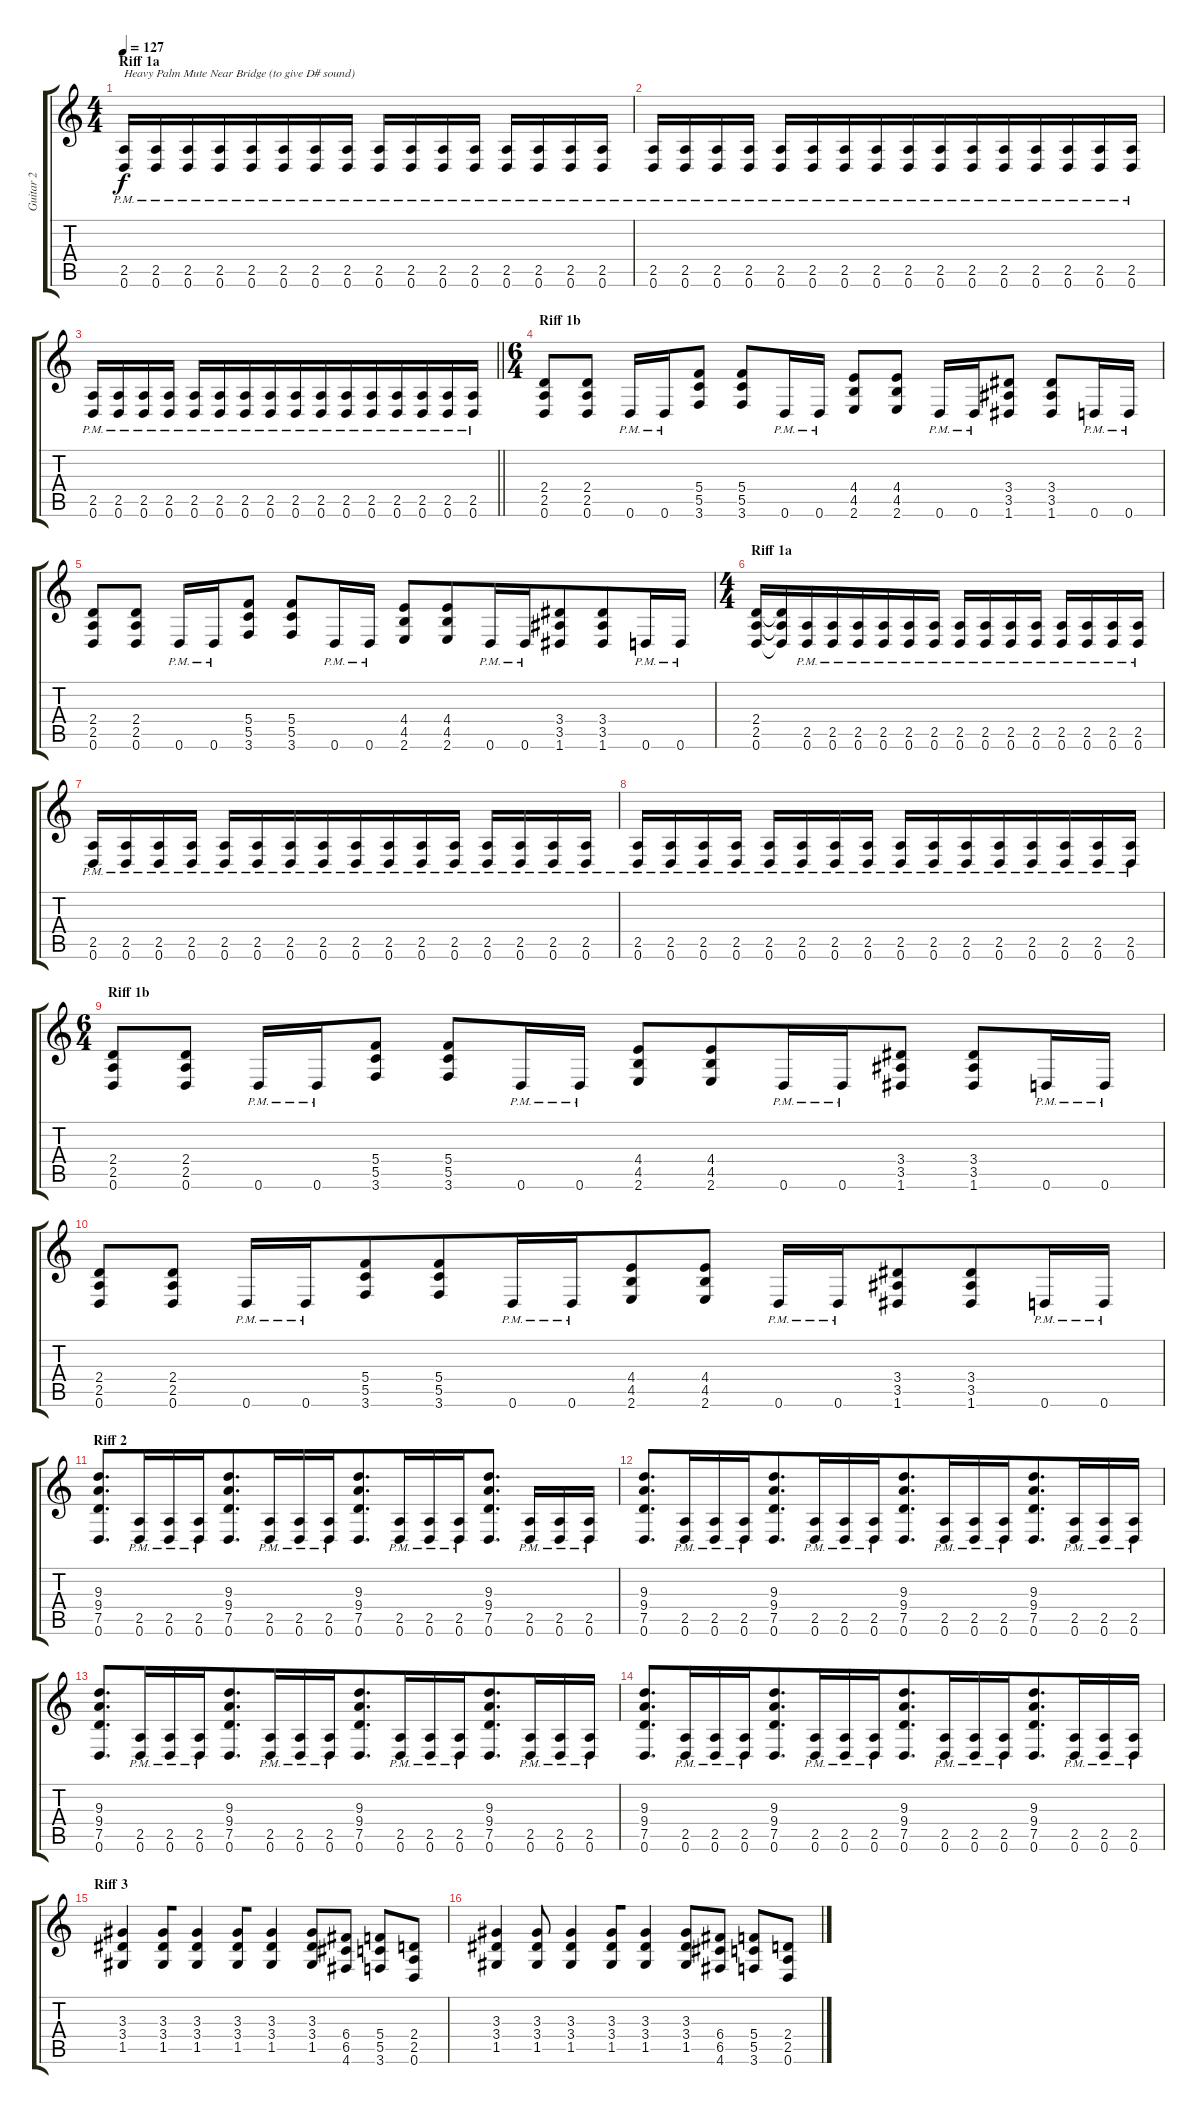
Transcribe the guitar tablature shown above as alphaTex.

\track ("Guitar 2" "Guitar 2") {instrument distortionguitar}
\staff {score tabs}
\tuning (D4 A3 F3 C3 G2 D2) {hide}
\ts (4 4)
\section ("" "Riff 1a")
\tempo 127
\clef g2
\ks c
(2.5{pm} 0.6{pm}).16{txt "Heavy Palm Mute Near Bridge (to give D# sound)" dy f instrument distortionguitar beam merge} (2.5{pm} 0.6{pm}).16 (2.5{pm} 0.6{pm}).16 (2.5{pm} 0.6{pm}).16{beam merge} (2.5{pm} 0.6{pm}).16 (2.5{pm} 0.6{pm}).16{beam merge} (2.5{pm} 0.6{pm}).16 (2.5{pm} 0.6{pm}).16 (2.5{pm} 0.6{pm}).16{beam merge} (2.5{pm} 0.6{pm}).16 (2.5{pm} 0.6{pm}).16{beam merge} (2.5{pm} 0.6{pm}).16 (2.5{pm} 0.6{pm}).16 (2.5{pm} 0.6{pm}).16{beam merge} (2.5{pm} 0.6{pm}).16 (2.5{pm} 0.6{pm}).16 |
(2.5{pm} 0.6{pm}).16{beam merge} (2.5{pm} 0.6{pm}).16{beam merge} (2.5{pm} 0.6{pm}).16{beam merge} (2.5{pm} 0.6{pm}).16 (2.5{pm} 0.6{pm}).16{beam merge} (2.5{pm} 0.6{pm}).16 (2.5{pm} 0.6{pm}).16 (2.5{pm} 0.6{pm}).16{beam merge} (2.5{pm} 0.6{pm}).16{beam merge} (2.5{pm} 0.6{pm}).16 (2.5{pm} 0.6{pm}).16{beam merge} (2.5{pm} 0.6{pm}).16{beam merge} (2.5{pm} 0.6{pm}).16{beam merge} (2.5{pm} 0.6{pm}).16 (2.5{pm} 0.6{pm}).16{beam merge} (2.5{pm} 0.6{pm}).16 |
\barLineRight lightlight
(2.5{pm} 0.6{pm}).16{beam merge} (2.5{pm} 0.6{pm}).16{beam merge} (2.5{pm} 0.6{pm}).16{beam merge} (2.5{pm} 0.6{pm}).16 (2.5{pm} 0.6{pm}).16 (2.5{pm} 0.6{pm}).16{beam merge} (2.5{pm} 0.6{pm}).16 (2.5{pm} 0.6{pm}).16{beam merge} (2.5{pm} 0.6{pm}).16{beam merge} (2.5{pm} 0.6{pm}).16{beam merge} (2.5{pm} 0.6{pm}).16 (2.5{pm} 0.6{pm}).16{beam merge} (2.5{pm} 0.6{pm}).16{beam merge} (2.5{pm} 0.6{pm}).16{beam merge} (2.5{pm} 0.6{pm}).16{beam merge} (2.5{pm} 0.6{pm}).16 |
\ts (6 4)
\section ("" "Riff 1b")
(2.4 2.5 0.6).8 (2.4 2.5 0.6).8 0.6{pm}.16 0.6{pm}.16 (5.4 5.5 3.6).8 (5.4 5.5 3.6).8 0.6{pm}.16 0.6{pm}.16 (4.4 4.5 2.6).8 (4.4 4.5 2.6).8 0.6{pm}.16 0.6{pm}.16 (3.4 3.5 1.6).8 (3.4 3.5 1.6).8 0.6{pm}.16 0.6{pm}.16 |
(2.4 2.5 0.6).8 (2.4 2.5 0.6).8 0.6{pm}.16 0.6{pm}.16{beam merge} (5.4 5.5 3.6).8 (5.4 5.5 3.6).8{beam merge} 0.6{pm}.16 0.6{pm}.16 (4.4 4.5 2.6).8{beam merge} (4.4 4.5 2.6).8{beam merge} 0.6{pm}.16{beam merge} 0.6{pm}.16 (3.4 3.5 1.6).8{beam merge} (3.4 3.5 1.6).8{beam merge} 0.6{pm}.16{beam merge} 0.6{pm}.16 |
\ts (4 4)
\section ("" "Riff 1a")
(2.4 2.5 0.6).16 (2.4{t} 2.5{t} 0.6{t}).16 (2.5{pm} 0.6{pm}).16{beam merge} (2.5{pm} 0.6{pm}).16{beam merge} (2.5{pm} 0.6{pm}).16{beam merge} (2.5{pm} 0.6{pm}).16 (2.5{pm} 0.6{pm}).16{beam merge} (2.5{pm} 0.6{pm}).16 (2.5{pm} 0.6{pm}).16{beam merge} (2.5{pm} 0.6{pm}).16{beam merge} (2.5{pm} 0.6{pm}).16{beam merge} (2.5{pm} 0.6{pm}).16 (2.5{pm} 0.6{pm}).16 (2.5{pm} 0.6{pm}).16 (2.5{pm} 0.6{pm}).16 (2.5{pm} 0.6{pm}).16 |
(2.5{pm} 0.6{pm}).16 (2.5{pm} 0.6{pm}).16{beam merge} (2.5{pm} 0.6{pm}).16{beam merge} (2.5{pm} 0.6{pm}).16 (2.5{pm} 0.6{pm}).16 (2.5{pm} 0.6{pm}).16 (2.5{pm} 0.6{pm}).16 (2.5{pm} 0.6{pm}).16{beam merge} (2.5{pm} 0.6{pm}).16{beam merge} (2.5{pm} 0.6{pm}).16{beam merge} (2.5{pm} 0.6{pm}).16 (2.5{pm} 0.6{pm}).16 (2.5{pm} 0.6{pm}).16 (2.5{pm} 0.6{pm}).16 (2.5{pm} 0.6{pm}).16{beam merge} (2.5{pm} 0.6{pm}).16 |
(2.5{pm} 0.6{pm}).16 (2.5{pm} 0.6{pm}).16{beam merge} (2.5{pm} 0.6{pm}).16 (2.5{pm} 0.6{pm}).16 (2.5{pm} 0.6{pm}).16 (2.5{pm} 0.6{pm}).16{beam merge} (2.5{pm} 0.6{pm}).16 (2.5{pm} 0.6{pm}).16 (2.5{pm} 0.6{pm}).16{beam merge} (2.5{pm} 0.6{pm}).16 (2.5{pm} 0.6{pm}).16 (2.5{pm} 0.6{pm}).16{beam merge} (2.5{pm} 0.6{pm}).16 (2.5{pm} 0.6{pm}).16 (2.5{pm} 0.6{pm}).16 (2.5{pm} 0.6{pm}).16 |
\ts (6 4)
\section ("" "Riff 1b")
(2.4 2.5 0.6).8{beam merge} (2.4 2.5 0.6).8 0.6{pm}.16{beam merge} 0.6{pm}.16{beam merge} (5.4 5.5 3.6).8 (5.4 5.5 3.6).8 0.6{pm}.16 0.6{pm}.16 (4.4 4.5 2.6).8{beam merge} (4.4 4.5 2.6).8{beam merge} 0.6{pm}.16{beam merge} 0.6{pm}.16 (3.4 3.5 1.6).8 (3.4 3.5 1.6).8{beam merge} 0.6{pm}.16 0.6{pm}.16 |
(2.4 2.5 0.6).8{beam merge} (2.4 2.5 0.6).8 0.6{pm}.16{beam merge} 0.6{pm}.16 (5.4 5.5 3.6).8{beam merge} (5.4 5.5 3.6).8 0.6{pm}.16 0.6{pm}.16{beam merge} (4.4 4.5 2.6).8 (4.4 4.5 2.6).8 0.6{pm}.16 0.6{pm}.16{beam merge} (3.4 3.5 1.6).8{beam merge} (3.4 3.5 1.6).8{beam merge} 0.6{pm}.16{beam merge} 0.6{pm}.16 |
\section ("" "Riff 2")
(9.3 9.4 7.5 0.6).8{d} (2.5{pm} 0.6{pm}).16{beam merge} (2.5{pm} 0.6{pm}).16{beam merge} (2.5{pm} 0.6{pm}).16{beam merge} (9.3 9.4 7.5 0.6).8{d beam merge} (2.5{pm} 0.6{pm}).16 (2.5{pm} 0.6{pm}).16{beam merge} (2.5{pm} 0.6{pm}).16{beam merge} (9.3 9.4 7.5 0.6).8{d beam merge} (2.5{pm} 0.6{pm}).16{beam merge} (2.5{pm} 0.6{pm}).16{beam merge} (2.5{pm} 0.6{pm}).16{beam merge} (9.3 9.4 7.5 0.6).8{d} (2.5{pm} 0.6{pm}).16 (2.5{pm} 0.6{pm}).16{beam merge} (2.5{pm} 0.6{pm}).16 |
(9.3 9.4 7.5 0.6).8{d beam merge} (2.5{pm} 0.6{pm}).16{beam merge} (2.5{pm} 0.6{pm}).16{beam merge} (2.5{pm} 0.6{pm}).16{beam merge} (9.3 9.4 7.5 0.6).8{d beam merge} (2.5{pm} 0.6{pm}).16{beam merge} (2.5{pm} 0.6{pm}).16 (2.5{pm} 0.6{pm}).16{beam merge} (9.3 9.4 7.5 0.6).8{d beam merge} (2.5{pm} 0.6{pm}).16{beam merge} (2.5{pm} 0.6{pm}).16{beam merge} (2.5{pm} 0.6{pm}).16{beam merge} (9.3 9.4 7.5 0.6).8{d beam merge} (2.5{pm} 0.6{pm}).16{beam merge} (2.5{pm} 0.6{pm}).16{beam merge} (2.5{pm} 0.6{pm}).16 |
(9.3 9.4 7.5 0.6).8{d} (2.5{pm} 0.6{pm}).16{beam merge} (2.5{pm} 0.6{pm}).16 (2.5{pm} 0.6{pm}).16{beam merge} (9.3 9.4 7.5 0.6).8{d beam merge} (2.5{pm} 0.6{pm}).16{beam merge} (2.5{pm} 0.6{pm}).16 (2.5{pm} 0.6{pm}).16{beam merge} (9.3 9.4 7.5 0.6).8{d beam merge} (2.5{pm} 0.6{pm}).16{beam merge} (2.5{pm} 0.6{pm}).16{beam merge} (2.5{pm} 0.6{pm}).16{beam merge} (9.3 9.4 7.5 0.6).8{d beam merge} (2.5{pm} 0.6{pm}).16{beam merge} (2.5{pm} 0.6{pm}).16{beam merge} (2.5{pm} 0.6{pm}).16 |
(9.3 9.4 7.5 0.6).8{d} (2.5{pm} 0.6{pm}).16{beam merge} (2.5{pm} 0.6{pm}).16{beam merge} (2.5{pm} 0.6{pm}).16{beam merge} (9.3 9.4 7.5 0.6).8{d beam merge} (2.5{pm} 0.6{pm}).16{beam merge} (2.5{pm} 0.6{pm}).16 (2.5{pm} 0.6{pm}).16{beam merge} (9.3 9.4 7.5 0.6).8{d beam merge} (2.5{pm} 0.6{pm}).16{beam merge} (2.5{pm} 0.6{pm}).16 (2.5{pm} 0.6{pm}).16{beam merge} (9.3 9.4 7.5 0.6).8{d beam merge} (2.5{pm} 0.6{pm}).16{beam merge} (2.5{pm} 0.6{pm}).16{beam merge} (2.5{pm} 0.6{pm}).16 |
\section ("" "Riff 3")
(3.3 3.4 1.5).4{beam merge} (3.3 3.4 1.5).8{beam merge} (3.3 3.4 1.5).4{beam merge} (3.3 3.4 1.5).8{beam merge} (3.3 3.4 1.5).4{beam merge} (3.3 3.4 1.5).8 (6.4 6.5 4.6).8 (5.4 5.5 3.6).8{beam merge} (2.4 2.5 0.6).8 |
(3.3 3.4 1.5).4 (3.3 3.4 1.5).8 (3.3 3.4 1.5).4{beam merge} (3.3 3.4 1.5).8{beam merge} (3.3 3.4 1.5).4 (3.3 3.4 1.5).8 (6.4 6.5 4.6).8 (5.4 5.5 3.6).8 (2.4 2.5 0.6).8
